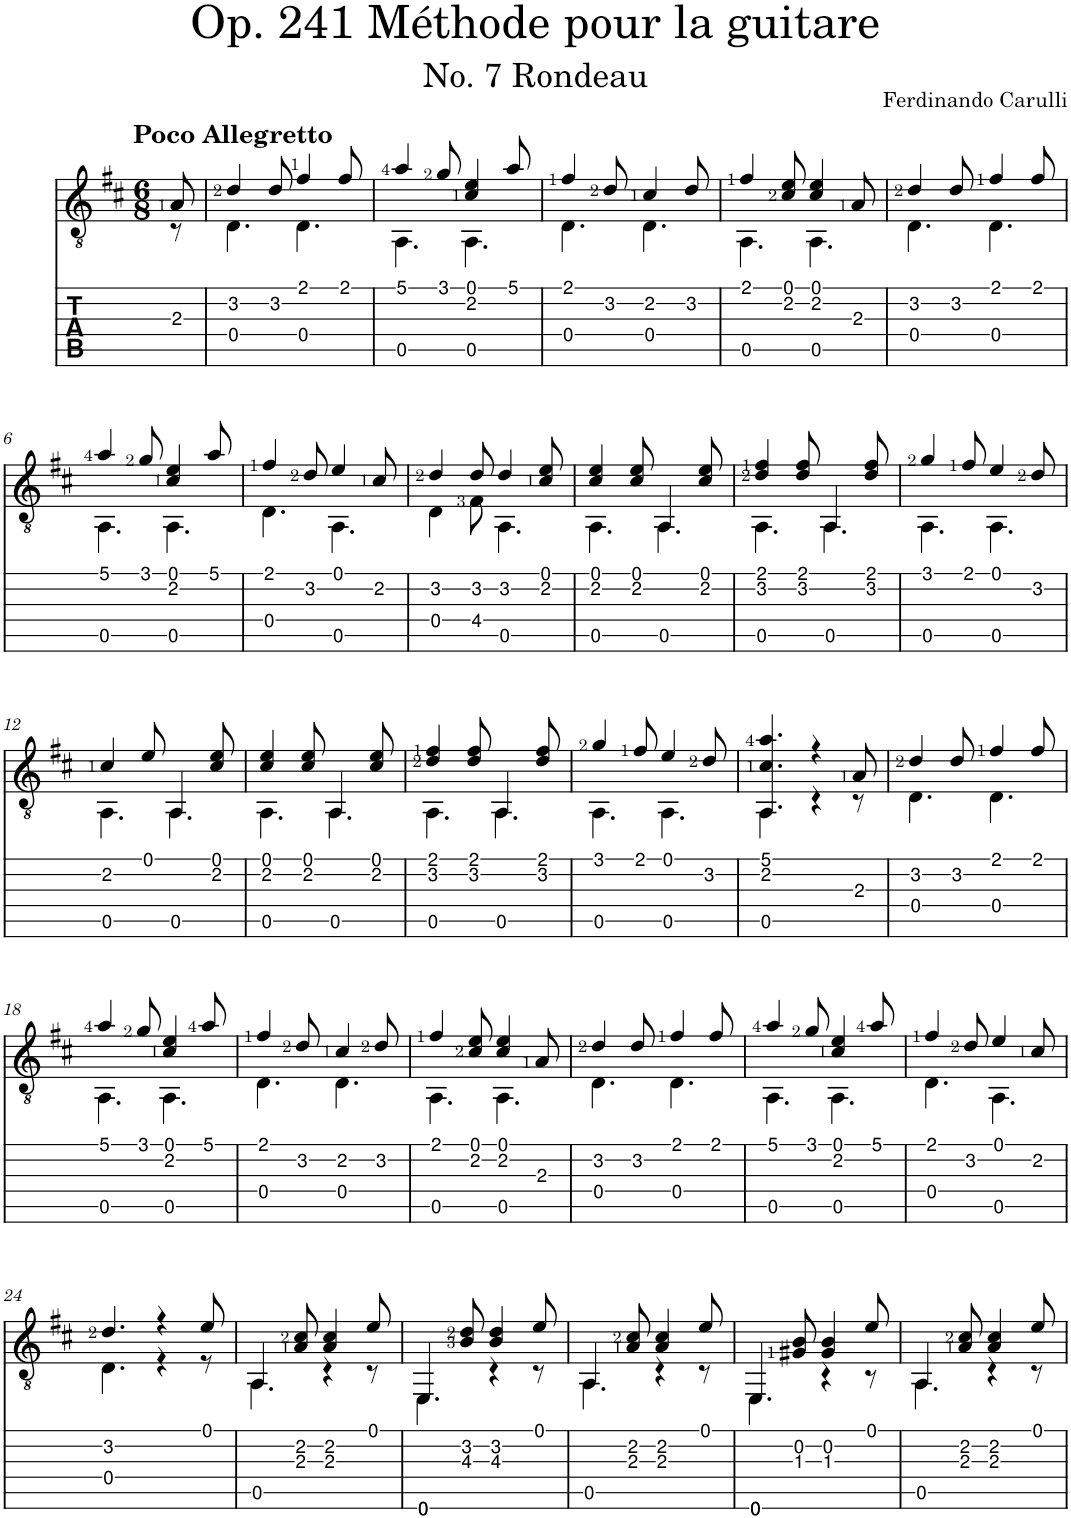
**kern	**kern
*part1	*part1
*staff2	*staff1
*I"Classical Guitar	*
*stria6	*
*	*clefGv2
*k[f#c#]	*k[f#c#]
*D:	*D:
*M6/8	*M6/8
=	=
*^	*^
!	!	!LO:TX:a:B:t=Poco Allegretto	!
8A	8r	8A/	8r
=1	=1	=1	=1
4d	4.D	4d/	4.D\
8d	.	8d/	.
4f#	4.D	4f#/	4.D\
8f#	.	8f#/	.
=2	=2	=2	=2
4a	4.AA	4a/	4.AA\
8g	.	8g/	.
4c# 4e	4.AA	4c#/ 4e/	4.AA\
8a	.	8a/	.
=3	=3	=3	=3
4f#	4.D	4f#/	4.D\
8d	.	8d/	.
4c#	4.D	4c#/	4.D\
8d	.	8d/	.
=4	=4	=4	=4
4f#	4.AA	4f#/	4.AA\
8c# 8e	.	8c#/ 8e/	.
4c# 4e	4.AA	4c#/ 4e/	4.AA\
8A	.	8A/	.
=5	=5	=5	=5
4d	4.D	4d/	4.D\
8d	.	8d/	.
4f#	4.D	4f#/	4.D\
8f#	.	8f#/	.
!!LO:LB:g=z	!!
=6	=6	=6	=6
4a	4.AA	4a/	4.AA\
8g	.	8g/	.
4c# 4e	4.AA	4c#/ 4e/	4.AA\
8a	.	8a/	.
=7	=7	=7	=7
4f#	4.D	4f#/	4.D\
8d	.	8d/	.
4e	4.AA	4e/	4.AA\
8c#	.	8c#/	.
=8	=8	=8	=8
4d	4D	4d/	4D\
8d	8F#	8d/	8F#\
4d	4.AA	4d/	4.AA\
8c# 8e	.	8c#/ 8e/	.
=9	=9	=9	=9
4c# 4e	4.AA	4c#/ 4e/	4.AA\
8c# 8e	.	8c#/ 8e/	.
4AA	4.AA	4AA/	4.AA\
8c# 8e	.	8c#/ 8e/	.
=10	=10	=10	=10
4d 4f#	4.AA	4d/ 4f#/	4.AA\
8d 8f#	.	8d/ 8f#/	.
4AA	4.AA	4AA/	4.AA\
8d 8f#	.	8d/ 8f#/	.
=11	=11	=11	=11
4g	4.AA	4g/	4.AA\
8f#	.	8f#/	.
4e	4.AA	4e/	4.AA\
8d	.	8d/	.
!!LO:LB:g=z	!!
=12	=12	=12	=12
4c#	4.AA	4c#/	4.AA\
8e	.	8e/	.
4AA	4.AA	4AA/	4.AA\
8c# 8e	.	8c#/ 8e/	.
=13	=13	=13	=13
4c# 4e	4.AA	4c#/ 4e/	4.AA\
8c# 8e	.	8c#/ 8e/	.
4AA	4.AA	4AA/	4.AA\
8c# 8e	.	8c#/ 8e/	.
=14	=14	=14	=14
4d 4f#	4.AA	4d/ 4f#/	4.AA\
8d 8f#	.	8d/ 8f#/	.
4AA	4.AA	4AA/	4.AA\
8d 8f#	.	8d/ 8f#/	.
=15	=15	=15	=15
4g	4.AA	4g/	4.AA\
8f#	.	8f#/	.
4e	4.AA	4e/	4.AA\
8d	.	8d/	.
=16	=16	=16	=16
4.AA 4.c# 4.a	4.AA	4.AA/ 4.c#/ 4.a/	4.AA\
4r	4r	4r	4r
8A	8r	8A/	8r
=17	=17	=17	=17
4d	4.D	4d/	4.D\
8d	.	8d/	.
4f#	4.D	4f#/	4.D\
8f#	.	8f#/	.
!!LO:LB:g=z	!!
=18	=18	=18	=18
4a	4.AA	4a/	4.AA\
8g	.	8g/	.
4c# 4e	4.AA	4c#/ 4e/	4.AA\
8a	.	8a/	.
=19	=19	=19	=19
4f#	4.D	4f#/	4.D\
8d	.	8d/	.
4c#	4.D	4c#/	4.D\
8d	.	8d/	.
=20	=20	=20	=20
4f#	4.AA	4f#/	4.AA\
8c# 8e	.	8c#/ 8e/	.
4c# 4e	4.AA	4c#/ 4e/	4.AA\
8A	.	8A/	.
=21	=21	=21	=21
4d	4.D	4d/	4.D\
8d	.	8d/	.
4f#	4.D	4f#/	4.D\
8f#	.	8f#/	.
=22	=22	=22	=22
4a	4.AA	4a/	4.AA\
8g	.	8g/	.
4c# 4e	4.AA	4c#/ 4e/	4.AA\
8a	.	8a/	.
=23	=23	=23	=23
4f#	4.D	4f#/	4.D\
8d	.	8d/	.
4e	4.AA	4e/	4.AA\
8c#	.	8c#/	.
!!LO:LB:g=z	!!
=24	=24	=24	=24
4.d	4.D	4.d/	4.D\
4r	4r	4r	4r
8e	8r	8e/	8r
=25	=25	=25	=25
4AA	4.AA	4AA/	4.AA\
8A 8c#	.	8A/ 8c#/	.
4A 4c#	4r	4A/ 4c#/	4r
8e	8r	8e/	8r
=26	=26	=26	=26
4EE	4.EE	4EE/	4.EE\
8B 8d	.	8B/ 8d/	.
4B 4d	4r	4B/ 4d/	4r
8e	8r	8e/	8r
=27	=27	=27	=27
4AA	4.AA	4AA/	4.AA\
8A 8c#	.	8A/ 8c#/	.
4A 4c#	4r	4A/ 4c#/	4r
8e	8r	8e/	8r
=28	=28	=28	=28
4EE	4.EE	4EE/	4.EE\
8G#X 8B	.	8G#X/ 8B/	.
4G# 4B	4r	4G#/ 4B/	4r
8e	8r	8e/	8r
=29	=29	=29	=29
4AA	4.AA	4AA/	4.AA\
8A 8c#	.	8A/ 8c#/	.
4A 4c#	4r	4A/ 4c#/	4r
8e	8r	8e/	8r
*v	*v	*	*
*	*v	*v
=	=
*-	*-
